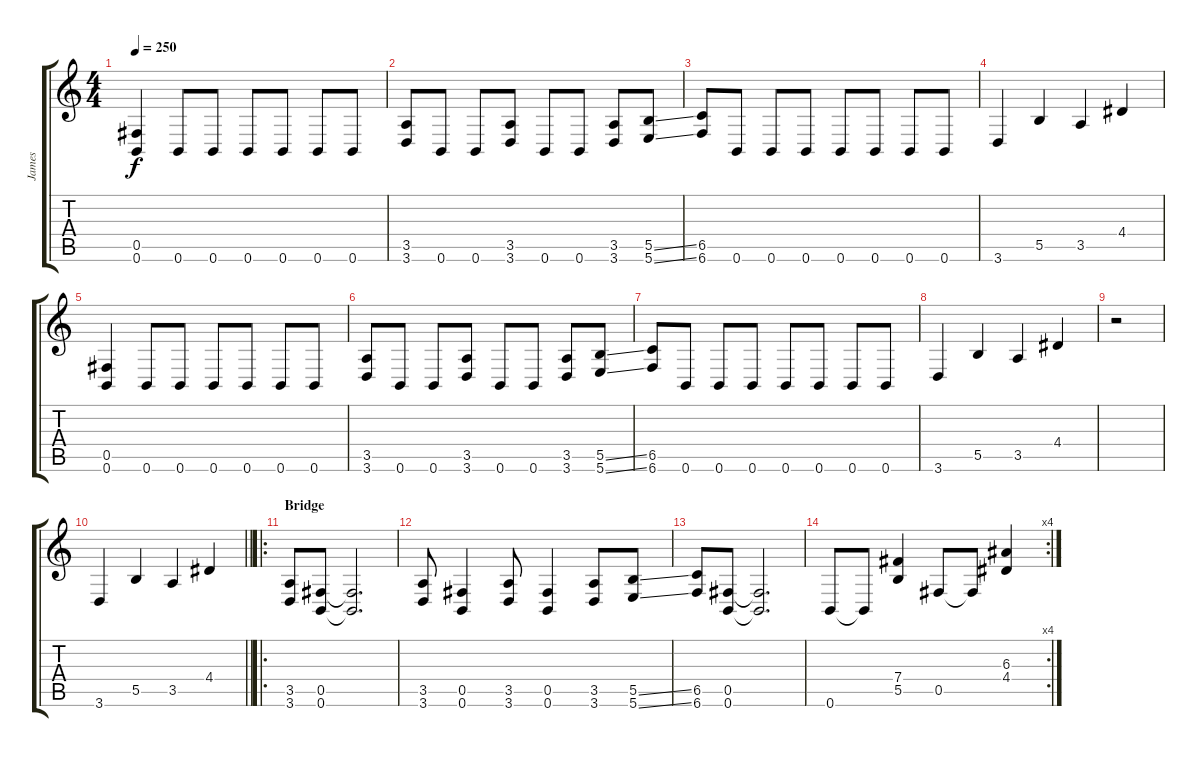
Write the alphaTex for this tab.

\track ("James" "James") {instrument distortionguitar}
\staff {score tabs}
\tuning (Db4 Ab3 E3 B2 Gb2 B1) {hide}
\ts (4 4)
\tempo 250
\clef g2
\ks c
(0.5 0.6).4{dy f} 0.6.8 0.6.8 0.6.8 0.6.8 0.6.8 0.6.8 |
(3.5 3.6).8 0.6.8 0.6.8 (3.5 3.6).8 0.6.8 0.6.8 (3.5 3.6).8 (5.5{ss} 5.6{ss}).8 |
(6.5 6.6).8 0.6.8 0.6.8 0.6.8 0.6.8 0.6.8 0.6.8 0.6.8 |
3.6.4 5.5.4 3.5.4 4.4.4 |
(0.5 0.6).4 0.6.8 0.6.8 0.6.8 0.6.8 0.6.8 0.6.8 |
(3.5 3.6).8 0.6.8 0.6.8 (3.5 3.6).8 0.6.8 0.6.8 (3.5 3.6).8 (5.5{ss} 5.6{ss}).8 |
(6.5 6.6).8 0.6.8 0.6.8 0.6.8 0.6.8 0.6.8 0.6.8 0.6.8 |
3.6.4 5.5.4 3.5.4 4.4.4 |
r.2 |
\barLineRight lightlight
3.6.4 5.5.4 3.5.4 4.4.4 |
\ro
\section ("" "Bridge")
(3.5 3.6).8 (0.5 0.6).8 (0.5{t} 0.6{t}).2{d} |
(3.5 3.6).8 (0.5 0.6).4 (3.5 3.6).8 (0.5 0.6).4 (3.5 3.6).8 (5.5{ss} 5.6{ss}).8 |
(6.5 6.6).8 (0.5 0.6).8 (0.5{t} 0.6{t}).2{d} |
\rc 4
0.6.8 0.6{t}.8 (7.4 5.5).4 0.5.8 0.5{t}.8 (6.3 4.4).4
